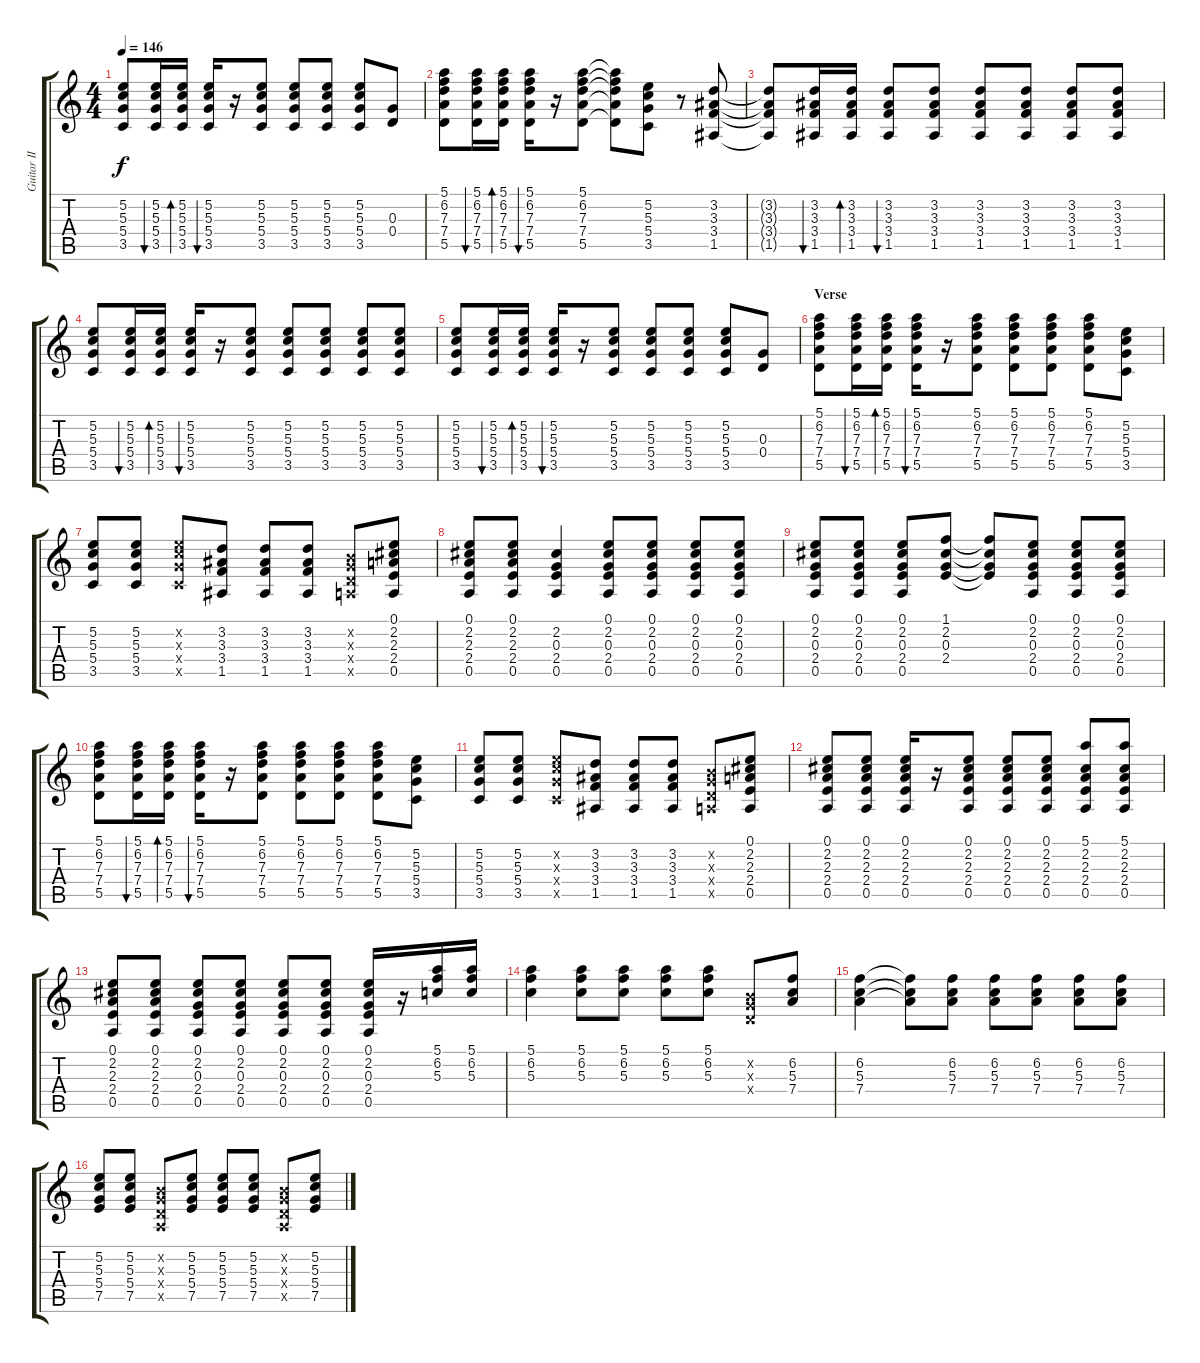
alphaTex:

\track ("Guitar II" "Guitar II") {instrument electricguitarjazz}
\staff {score tabs}
\tuning (E4 B3 G3 D3 A2 E2) {hide}
\ts (4 4)
\tempo 146
\clef g2
\ks c
(5.2 5.3 5.4 3.5).8{dy f} (5.2 5.3 5.4 3.5).16{bu 120} (5.2 5.3 5.4 3.5).16{bd 120} (5.2 5.3 5.4 3.5).16{bu 120} r.16 (5.2 5.3 5.4 3.5).8 (5.2 5.3 5.4 3.5).8 (5.2 5.3 5.4 3.5).8 (5.2 5.3 5.4 3.5).8 (0.3 0.4).8 |
(5.1 6.2 7.3 7.4 5.5).8 (5.1 6.2 7.3 7.4 5.5).16{bu 120} (5.1 6.2 7.3 7.4 5.5).16{bd 120} (5.1 6.2 7.3 7.4 5.5).16{bu 120} r.16 (5.1 6.2 7.3 7.4 5.5).8 (5.1{t} 6.2{t} 7.3{t} 7.4{t} 5.5{t}).8 (5.2 5.3 5.4 3.5).8 r.8 (3.2 3.3 3.4 1.5).8 |
(3.2{t} 3.3{t} 3.4{t} 1.5{t}).8 (3.2 3.3 3.4 1.5).16{bu 120} (3.2 3.3 3.4 1.5).16{bd 120} (3.2 3.3 3.4 1.5).8{bu 120} (3.2 3.3 3.4 1.5).8 (3.2 3.3 3.4 1.5).8 (3.2 3.3 3.4 1.5).8 (3.2 3.3 3.4 1.5).8 (3.2 3.3 3.4 1.5).8 |
(5.2 5.3 5.4 3.5).8 (5.2 5.3 5.4 3.5).16{bu 120} (5.2 5.3 5.4 3.5).16{bd 120} (5.2 5.3 5.4 3.5).16{bu 120} r.16 (5.2 5.3 5.4 3.5).8 (5.2 5.3 5.4 3.5).8 (5.2 5.3 5.4 3.5).8 (5.2 5.3 5.4 3.5).8 (5.2 5.3 5.4 3.5).8 |
(5.2 5.3 5.4 3.5).8 (5.2 5.3 5.4 3.5).16{bu 120} (5.2 5.3 5.4 3.5).16{bd 120} (5.2 5.3 5.4 3.5).16{bu 120} r.16 (5.2 5.3 5.4 3.5).8 (5.2 5.3 5.4 3.5).8 (5.2 5.3 5.4 3.5).8 (5.2 5.3 5.4 3.5).8 (0.3 0.4).8 |
\section ("" "Verse")
(5.1 6.2 7.3 7.4 5.5).8 (5.1 6.2 7.3 7.4 5.5).16{bu 120} (5.1 6.2 7.3 7.4 5.5).16{bd 120} (5.1 6.2 7.3 7.4 5.5).16{bu 120} r.16 (5.1 6.2 7.3 7.4 5.5).8 (5.1 6.2 7.3 7.4 5.5).8 (5.1 6.2 7.3 7.4 5.5).8 (5.1 6.2 7.3 7.4 5.5).8 (5.2 5.3 5.4 3.5).8 |
(5.2 5.3 5.4 3.5).8 (5.2 5.3 5.4 3.5).8 (5.2{x} 5.3{x} 5.4{x} 3.5{x}).8 (3.2 3.3 3.4 1.5).8 (3.2 3.3 3.4 1.5).8 (3.2 3.3 3.4 1.5).8 (0.2{x} 0.3{x} 0.4{x} 0.5{x}).8 (0.1 2.2 2.3 2.4 0.5).8 |
(0.1 2.2 2.3 2.4 0.5).8 (0.1 2.2 2.3 2.4 0.5).8 (2.2 0.3 2.4 0.5).4 (0.1 2.2 0.3 2.4 0.5).8 (0.1 2.2 0.3 2.4 0.5).8 (0.1 2.2 0.3 2.4 0.5).8 (0.1 2.2 0.3 2.4 0.5).8 |
(0.1 2.2 0.3 2.4 0.5).8 (0.1 2.2 0.3 2.4 0.5).8 (0.1 2.2 0.3 2.4 0.5).8 (1.1 2.2 0.3 2.4).8 (1.1{t} 2.2{t} 0.3{t} 2.4{t}).8 (0.1 2.2 0.3 2.4 0.5).8 (0.1 2.2 0.3 2.4 0.5).8 (0.1 2.2 0.3 2.4 0.5).8 |
(5.1 6.2 7.3 7.4 5.5).8 (5.1 6.2 7.3 7.4 5.5).16{bu 120} (5.1 6.2 7.3 7.4 5.5).16{bd 120} (5.1 6.2 7.3 7.4 5.5).16{bu 120} r.16 (5.1 6.2 7.3 7.4 5.5).8 (5.1 6.2 7.3 7.4 5.5).8 (5.1 6.2 7.3 7.4 5.5).8 (5.1 6.2 7.3 7.4 5.5).8 (5.2 5.3 5.4 3.5).8 |
(5.2 5.3 5.4 3.5).8 (5.2 5.3 5.4 3.5).8 (5.2{x} 5.3{x} 5.4{x} 3.5{x}).8 (3.2 3.3 3.4 1.5).8 (3.2 3.3 3.4 1.5).8 (3.2 3.3 3.4 1.5).8 (0.2{x} 0.3{x} 0.4{x} 0.5{x}).8 (0.1 2.2 2.3 2.4 0.5).8 |
(0.1 2.2 2.3 2.4 0.5).8 (0.1 2.2 2.3 2.4 0.5).8 (0.1 2.2 2.3 2.4 0.5).16 r.16 (0.1 2.2 2.3 2.4 0.5).8 (0.1 2.2 2.3 2.4 0.5).8 (0.1 2.2 2.3 2.4 0.5).8 (5.1 2.2 2.3 2.4 0.5).8 (5.1 2.2 2.3 2.4 0.5).8 |
(0.1 2.2 2.3 2.4 0.5).8 (0.1 2.2 2.3 2.4 0.5).8 (0.1 2.2 0.3 2.4 0.5).8 (0.1 2.2 0.3 2.4 0.5).8 (0.1 2.2 0.3 2.4 0.5).8 (0.1 2.2 0.3 2.4 0.5).8 (0.1 2.2 0.3 2.4 0.5).16 r.16 (5.1 6.2 5.3).16 (5.1 6.2 5.3).16 |
(5.1 6.2 5.3).4 (5.1 6.2 5.3).8 (5.1 6.2 5.3).8 (5.1 6.2 5.3).8 (5.1 6.2 5.3).8 (0.2{x} 0.3{x} 0.4{x}).8 (6.2 5.3 7.4).8 |
(6.2 5.3 7.4).4 (6.2{t} 5.3{t} 7.4{t}).8 (6.2 5.3 7.4).8 (6.2 5.3 7.4).8 (6.2 5.3 7.4).8 (6.2 5.3 7.4).8 (6.2 5.3 7.4).8 |
(5.2 5.3 5.4 7.5).8 (5.2 5.3 5.4 7.5).8 (0.2{x} 0.3{x} 0.4{x} 0.5{x}).8 (5.2 5.3 5.4 7.5).8 (5.2 5.3 5.4 7.5).8 (5.2 5.3 5.4 7.5).8 (0.2{x} 0.3{x} 0.4{x} 0.5{x}).8 (5.2 5.3 5.4 7.5).8
